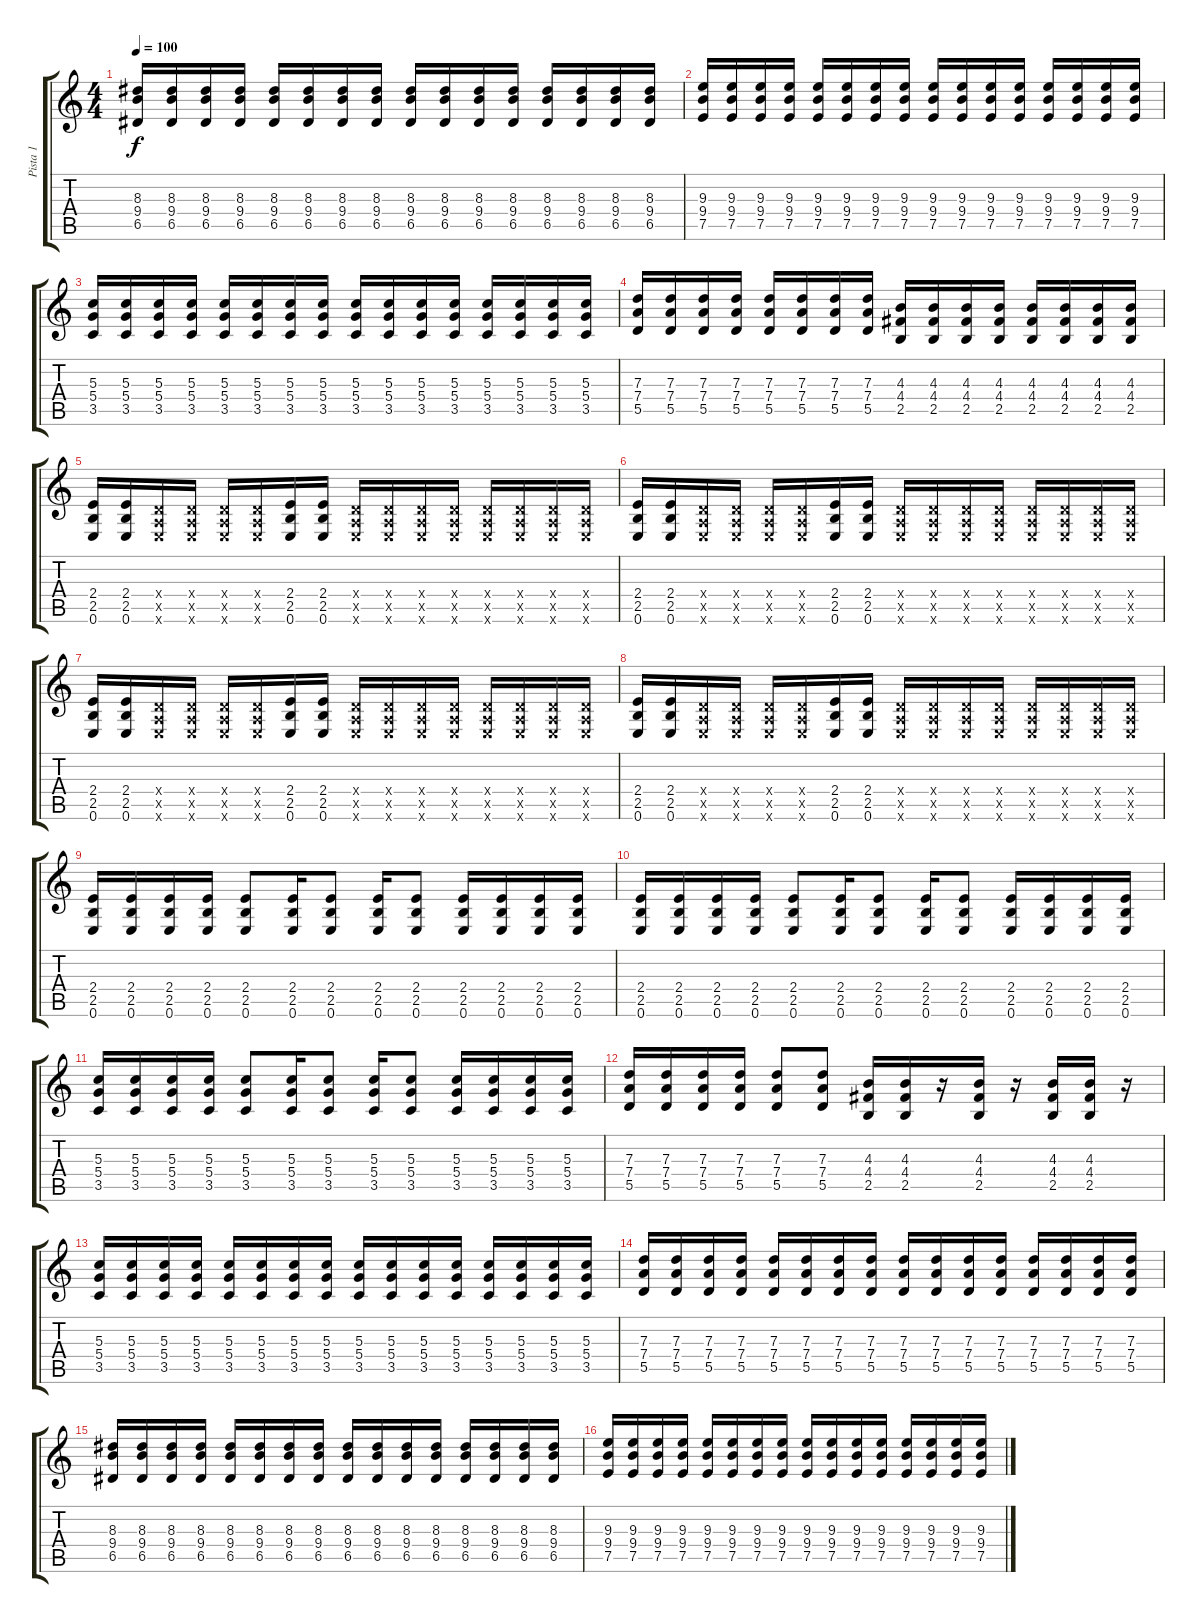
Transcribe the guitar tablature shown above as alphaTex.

\track ("Pista 1" "Pista 1") {instrument distortionguitar}
\staff {score tabs}
\tuning (E4 B3 G3 D3 A2 E2) {hide}
\ts (4 4)
\tempo 100
\clef g2
\ks c
(8.3 9.4 6.5).16{dy f} (8.3 9.4 6.5).16 (8.3 9.4 6.5).16 (8.3 9.4 6.5).16 (8.3 9.4 6.5).16 (8.3 9.4 6.5).16 (8.3 9.4 6.5).16 (8.3 9.4 6.5).16 (8.3 9.4 6.5).16 (8.3 9.4 6.5).16 (8.3 9.4 6.5).16 (8.3 9.4 6.5).16 (8.3 9.4 6.5).16 (8.3 9.4 6.5).16 (8.3 9.4 6.5).16 (8.3 9.4 6.5).16 |
(9.3 9.4 7.5).16 (9.3 9.4 7.5).16 (9.3 9.4 7.5).16 (9.3 9.4 7.5).16 (9.3 9.4 7.5).16 (9.3 9.4 7.5).16 (9.3 9.4 7.5).16 (9.3 9.4 7.5).16 (9.3 9.4 7.5).16 (9.3 9.4 7.5).16 (9.3 9.4 7.5).16 (9.3 9.4 7.5).16 (9.3 9.4 7.5).16 (9.3 9.4 7.5).16 (9.3 9.4 7.5).16 (9.3 9.4 7.5).16 |
(5.3 5.4 3.5).16 (5.3 5.4 3.5).16 (5.3 5.4 3.5).16 (5.3 5.4 3.5).16 (5.3 5.4 3.5).16 (5.3 5.4 3.5).16 (5.3 5.4 3.5).16 (5.3 5.4 3.5).16 (5.3 5.4 3.5).16 (5.3 5.4 3.5).16 (5.3 5.4 3.5).16 (5.3 5.4 3.5).16 (5.3 5.4 3.5).16 (5.3 5.4 3.5).16 (5.3 5.4 3.5).16 (5.3 5.4 3.5).16 |
(7.3 7.4 5.5).16 (7.3 7.4 5.5).16 (7.3 7.4 5.5).16 (7.3 7.4 5.5).16 (7.3 7.4 5.5).16 (7.3 7.4 5.5).16 (7.3 7.4 5.5).16 (7.3 7.4 5.5).16 (4.3 4.4 2.5).16 (4.3 4.4 2.5).16 (4.3 4.4 2.5).16 (4.3 4.4 2.5).16 (4.3 4.4 2.5).16 (4.3 4.4 2.5).16 (4.3 4.4 2.5).16 (4.3 4.4 2.5).16 |
(2.4 2.5 0.6).16 (2.4 2.5 0.6).16 (0.4{x} 0.5{x} 0.6{x}).16 (0.4{x} 0.5{x} 0.6{x}).16 (0.4{x} 0.5{x} 0.6{x}).16 (0.4{x} 0.5{x} 0.6{x}).16 (2.4 2.5 0.6).16 (2.4 2.5 0.6).16 (0.4{x} 0.5{x} 0.6{x}).16 (0.4{x} 0.5{x} 0.6{x}).16 (0.4{x} 0.5{x} 0.6{x}).16 (0.4{x} 0.5{x} 0.6{x}).16 (0.4{x} 0.5{x} 0.6{x}).16 (0.4{x} 0.5{x} 0.6{x}).16 (0.4{x} 0.5{x} 0.6{x}).16 (0.4{x} 0.5{x} 0.6{x}).16 |
(2.4 2.5 0.6).16 (2.4 2.5 0.6).16 (0.4{x} 0.5{x} 0.6{x}).16 (0.4{x} 0.5{x} 0.6{x}).16 (0.4{x} 0.5{x} 0.6{x}).16 (0.4{x} 0.5{x} 0.6{x}).16 (2.4 2.5 0.6).16 (2.4 2.5 0.6).16 (0.4{x} 0.5{x} 0.6{x}).16 (0.4{x} 0.5{x} 0.6{x}).16 (0.4{x} 0.5{x} 0.6{x}).16 (0.4{x} 0.5{x} 0.6{x}).16 (0.4{x} 0.5{x} 0.6{x}).16 (0.4{x} 0.5{x} 0.6{x}).16 (0.4{x} 0.5{x} 0.6{x}).16 (0.4{x} 0.5{x} 0.6{x}).16 |
(2.4 2.5 0.6).16 (2.4 2.5 0.6).16 (0.4{x} 0.5{x} 0.6{x}).16 (0.4{x} 0.5{x} 0.6{x}).16 (0.4{x} 0.5{x} 0.6{x}).16 (0.4{x} 0.5{x} 0.6{x}).16 (2.4 2.5 0.6).16 (2.4 2.5 0.6).16 (0.4{x} 0.5{x} 0.6{x}).16 (0.4{x} 0.5{x} 0.6{x}).16 (0.4{x} 0.5{x} 0.6{x}).16 (0.4{x} 0.5{x} 0.6{x}).16 (0.4{x} 0.5{x} 0.6{x}).16 (0.4{x} 0.5{x} 0.6{x}).16 (0.4{x} 0.5{x} 0.6{x}).16 (0.4{x} 0.5{x} 0.6{x}).16 |
(2.4 2.5 0.6).16 (2.4 2.5 0.6).16 (0.4{x} 0.5{x} 0.6{x}).16 (0.4{x} 0.5{x} 0.6{x}).16 (0.4{x} 0.5{x} 0.6{x}).16 (0.4{x} 0.5{x} 0.6{x}).16 (2.4 2.5 0.6).16 (2.4 2.5 0.6).16 (0.4{x} 0.5{x} 0.6{x}).16 (0.4{x} 0.5{x} 0.6{x}).16 (0.4{x} 0.5{x} 0.6{x}).16 (0.4{x} 0.5{x} 0.6{x}).16 (0.4{x} 0.5{x} 0.6{x}).16 (0.4{x} 0.5{x} 0.6{x}).16 (0.4{x} 0.5{x} 0.6{x}).16 (0.4{x} 0.5{x} 0.6{x}).16 |
(2.4 2.5 0.6).16 (2.4 2.5 0.6).16 (2.4 2.5 0.6).16 (2.4 2.5 0.6).16 (2.4 2.5 0.6).8 (2.4 2.5 0.6).16 (2.4 2.5 0.6).8 (2.4 2.5 0.6).16 (2.4 2.5 0.6).8 (2.4 2.5 0.6).16 (2.4 2.5 0.6).16 (2.4 2.5 0.6).16 (2.4 2.5 0.6).16 |
(2.4 2.5 0.6).16 (2.4 2.5 0.6).16 (2.4 2.5 0.6).16 (2.4 2.5 0.6).16 (2.4 2.5 0.6).8 (2.4 2.5 0.6).16 (2.4 2.5 0.6).8 (2.4 2.5 0.6).16 (2.4 2.5 0.6).8 (2.4 2.5 0.6).16 (2.4 2.5 0.6).16 (2.4 2.5 0.6).16 (2.4 2.5 0.6).16 |
(5.3 5.4 3.5).16 (5.3 5.4 3.5).16 (5.3 5.4 3.5).16 (5.3 5.4 3.5).16 (5.3 5.4 3.5).8 (5.3 5.4 3.5).16 (5.3 5.4 3.5).8 (5.3 5.4 3.5).16 (5.3 5.4 3.5).8 (5.3 5.4 3.5).16 (5.3 5.4 3.5).16 (5.3 5.4 3.5).16 (5.3 5.4 3.5).16 |
(7.3 7.4 5.5).16 (7.3 7.4 5.5).16 (7.3 7.4 5.5).16 (7.3 7.4 5.5).16 (7.3 7.4 5.5).8 (7.3 7.4 5.5).8 (4.3 4.4 2.5).16 (4.3 4.4 2.5).16 r.16 (4.3 4.4 2.5).16 r.16 (4.3 4.4 2.5).16 (4.3 4.4 2.5).16 r.16 |
(5.3 5.4 3.5).16 (5.3 5.4 3.5).16 (5.3 5.4 3.5).16 (5.3 5.4 3.5).16 (5.3 5.4 3.5).16 (5.3 5.4 3.5).16 (5.3 5.4 3.5).16 (5.3 5.4 3.5).16 (5.3 5.4 3.5).16 (5.3 5.4 3.5).16 (5.3 5.4 3.5).16 (5.3 5.4 3.5).16 (5.3 5.4 3.5).16 (5.3 5.4 3.5).16 (5.3 5.4 3.5).16 (5.3 5.4 3.5).16 |
(7.3 7.4 5.5).16 (7.3 7.4 5.5).16 (7.3 7.4 5.5).16 (7.3 7.4 5.5).16 (7.3 7.4 5.5).16 (7.3 7.4 5.5).16 (7.3 7.4 5.5).16 (7.3 7.4 5.5).16 (7.3 7.4 5.5).16 (7.3 7.4 5.5).16 (7.3 7.4 5.5).16 (7.3 7.4 5.5).16 (7.3 7.4 5.5).16 (7.3 7.4 5.5).16 (7.3 7.4 5.5).16 (7.3 7.4 5.5).16 |
(8.3 9.4 6.5).16 (8.3 9.4 6.5).16 (8.3 9.4 6.5).16 (8.3 9.4 6.5).16 (8.3 9.4 6.5).16 (8.3 9.4 6.5).16 (8.3 9.4 6.5).16 (8.3 9.4 6.5).16 (8.3 9.4 6.5).16 (8.3 9.4 6.5).16 (8.3 9.4 6.5).16 (8.3 9.4 6.5).16 (8.3 9.4 6.5).16 (8.3 9.4 6.5).16 (8.3 9.4 6.5).16 (8.3 9.4 6.5).16 |
(9.3 9.4 7.5).16 (9.3 9.4 7.5).16 (9.3 9.4 7.5).16 (9.3 9.4 7.5).16 (9.3 9.4 7.5).16 (9.3 9.4 7.5).16 (9.3 9.4 7.5).16 (9.3 9.4 7.5).16 (9.3 9.4 7.5).16 (9.3 9.4 7.5).16 (9.3 9.4 7.5).16 (9.3 9.4 7.5).16 (9.3 9.4 7.5).16 (9.3 9.4 7.5).16 (9.3 9.4 7.5).16 (9.3 9.4 7.5).16
